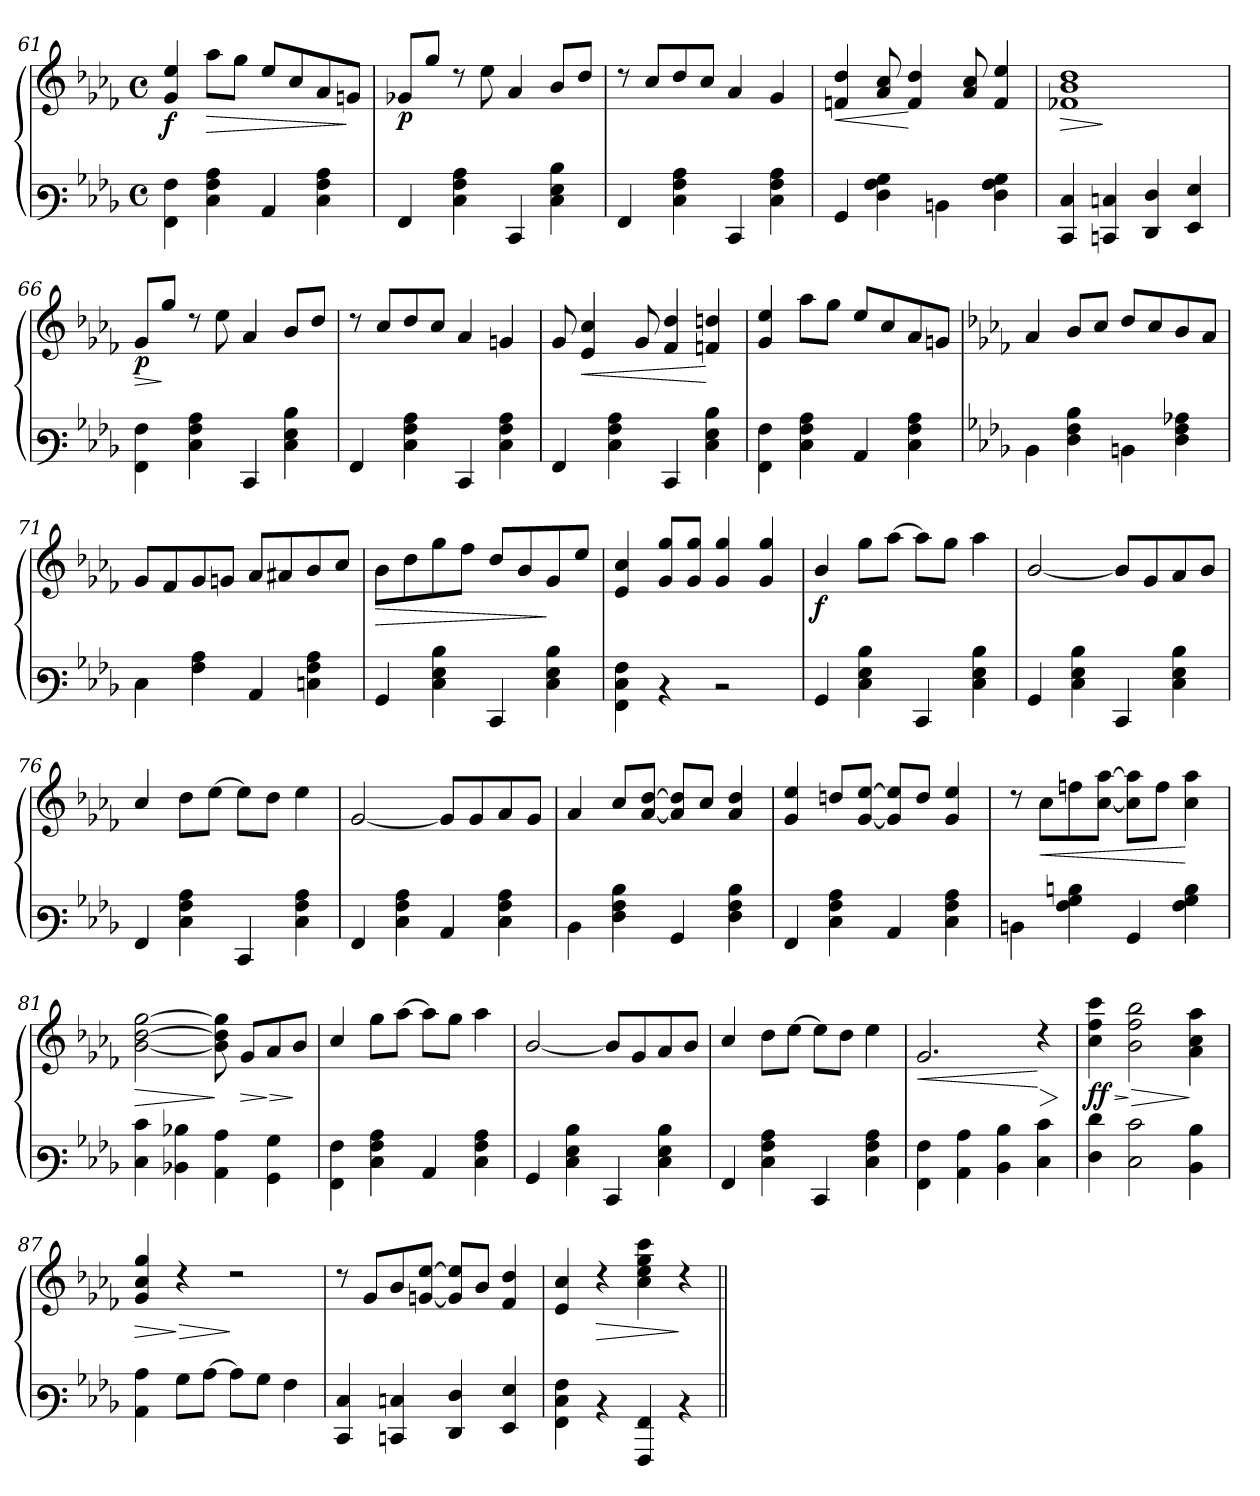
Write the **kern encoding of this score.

**kern	**kern	**dynam
*part1	*part1	*part1
*staff2	*staff1	*staff1/2
!!LO:LB:g=z
*clefF3	*clefG3	*
*k[b-e-a-d-]	*k[b-e-a-d-]	*
*M4/4	*M4/4	*
*met(c)	*met(c)	*
=61	=61	=61
!	!	!LO:DY:b
4AA-\ 4A-\	4e-/ 4cc/	f
!	!	!LO:HP:b
4E-\ 4A-\ 4c\	8ff\L	>
.	8ee-\J	.
4C/	8cc/L	.
.	8a-/	.
4E-\ 4A-\ 4c\	8f/	.
.	8en/J	]
=62	=62	=62
!	!	!LO:DY:b
4AA-/	8e-X/L	p
.	8ee-/J	.
4E-\ 4A-\ 4c\	8rb	.
.	8cc\	.
4EE-/	4f/	.
4E-\ 4G\ 4d-\	8g/L	.
.	8b-/J	.
=63	=63	=63
4AA-/	8rb	.
.	8a-/L	.
4E-\ 4A-\ 4c\	8b-/	.
.	8a-/J	.
4EE-/	4f/	.
4E-\ 4A-\ 4c\	4e-/	.
=64	=64	=64
!	!	!LO:HP:b
4BB-/	4dn/ 4b-/	<
4F\ 4A-\ 4B-\	8f/ 8a-/	.
.	4d/ 4b-/	[
4D\	.	.
.	8f/ 8a-/	.
4F\ 4A-\ 4B-\	4d/ 4cc/	.
=65	=65	=65
!	!	!LO:HP:b
*	*^	*
!	!	!	!LO:HP:n=1:b
4EE-/ 4E-/	1g 1b-	1d-X	> >
4EEn/ 4En/	.	.	]
4FF/ 4F/	.	.	.
4GG/ 4G/	.	.	.
*	*v	*v	*
.	.	]
!!LO:LB:g=z
=66	=66	=66
!	!	!LO:HP:b
!	!	!LO:DY:n=1:b
4AA-\ 4A-\	8e-/L	> p
.	8ee-/J	]
4E-\ 4A-\ 4c\	8rb	.
.	8cc\	.
4EE-/	4f/	.
4E-\ 4G\ 4d-\	8g/L	.
.	8b-/J	.
=67	=67	=67
4AA-/	8rb	.
.	8a-/L	.
4E-\ 4A-\ 4c\	8b-/	.
.	8a-/J	.
4EE-/	4f/	.
4E-\ 4A-\ 4c\	4en/	.
=68	=68	=68
4AA-/	8e-/	.
!	!	!LO:HP:b
.	4c/ 4a-/	<
4E-\ 4A-\ 4c\	.	.
.	8e-/	.
4EE-/	4d-/ 4b-/	.
4E-\ 4G\ 4d-\	4dn/ 4bn/	[
=69	=69	=69
4AA-\ 4A-\	4e-/ 4cc/	.
4E-\ 4A-\ 4c\	8ff\L	.
.	8ee-\J	.
4C/	8cc/L	.
.	8a-/	.
4E-\ 4A-\ 4c\	8f/	.
.	8en/J	.
!!LO:PB:g=z
=70	=70	=70
*k[b-e-a-d-]	*k[b-e-a-d-]	*
4D-\	4f/	.
4F\ 4A-\ 4d-\	8g/L	.
.	8a-/J	.
4Dn\	8b-/L	.
.	8a-/	.
4F\ 4A-\ 4c-X\	8g/	.
.	8f/J	.
=71	=71	=71
4E-\	8e-/L	.
.	8d-/	.
4A-\ 4c\	8e-/	.
.	8en/J	.
4C/	8f/L	.
.	8f#X/	.
4E\ 4A-\ 4c\	8g/	.
.	8a-/J	.
=72	=72	=72
!	!	!LO:HP:b
4BB-/	8g\L	>
.	8b-\	.
4E-\ 4G\ 4d-\	8ee-\	.
.	8dd-\J	.
4EE-/	8b-/L	.
.	8g/	.
4E-\ 4G\ 4d-\	8e-/	]
.	8cc/J	.
=73	=73	=73
4AA-\ 4E-\ 4A-\	4c/ 4a-/	.
4rD	8e-/ 8ee-/L	.
.	8e-/ 8ee-/J	.
2rE	4e-/ 4ee-/	.
.	4e-/ 4ee-/	.
!!LO:LB:g=z
=74	=74	=74
!	!	!LO:DY:b
4BB-/	4g/	f
4E-\ 4G\ 4d-\	8ee-\L	.
.	[>8ff\J	.
4EE-/	8ff\L]	.
.	8ee-\J	.
4E-\ 4G\ 4d-\	4ff\	.
=75	=75	=75
4BB-/	[<2g/	.
4E-\ 4G\ 4d-\	.	.
4EE-/	8g/L]	.
.	8e-/	.
4E-\ 4G\ 4d-\	8f/	.
.	8g/J	.
=76	=76	=76
4AA-/	4a-/	.
4E-\ 4A-\ 4c\	8b-\L	.
.	[>8cc\J	.
4EE-/	8cc\L]	.
.	8b-\J	.
4E-\ 4A-\ 4c\	4cc\	.
=77	=77	=77
4AA-/	[<2e-/	.
4E-\ 4A-\ 4c\	.	.
4C/	8e-/L]	.
.	8e-/	.
4E-\ 4A-\ 4c\	8f/	.
.	8e-/J	.
!!LO:LB:g=z
=78	=78	=78
4D-\	4f/	.
4F\ 4A-\ 4d-\	8a-/L	.
.	[<8f/ [>8b-/J	.
4BB-/	8f/] 8b-/]L	.
.	8a-/J	.
4F\ 4A-\ 4d-\	4f/ 4b-/	.
=79	=79	=79
4AA-/	4e-/ 4cc/	.
4E-\ 4A-\ 4c\	8bn/L	.
.	[<8e-/ [>8cc/J	.
4C/	8e-/] 8cc/]L	.
.	8b/J	.
4E-\ 4A-\ 4c\	4e-/ 4cc/	.
=80	=80	=80
4Dn\	8rb	.
!	!	!LO:HP:b
.	8a-\L	<
4A-\ 4B-\ 4dn\	8ddn\	.
.	[<8a-\ [>8ff\J	.
4BB-/	8a-\] 8ff\]L	.
.	8dd\J	.
4A-\ 4B-\ 4d\	4a-\ 4ff\	[
=81	=81	=81
!	!	!LO:HP:b
!	!	!LO:HP:n=1:b
4E-\ 4e-\	[<2g\ [<2b-\ [>2ee-\	> >
4D-X\ 4d-X\	.	.
4C\ 4c\	8g\] 8b-\] 8ee-\]	]
!	!	!LO:HP:n=1:b
.	8e-/L	] >
!	!	!LO:HP:n=1:b
4BB-\ 4B-\	8f/	] >
.	8g/J	]
!!LO:LB:g=z
=82	=82	=82
4AA-\ 4A-\	4a-/	.
4E-\ 4A-\ 4c\	8ee-\L	.
.	[>8ff\J	.
4C/	8ff\L]	.
.	8ee-\J	.
4E-\ 4A-\ 4c\	4ff\	.
=83	=83	=83
4BB-/	[<2g/	.
4E-\ 4G\ 4d-\	.	.
4EE-/	8g/L]	.
.	8e-/	.
4E-\ 4G\ 4d-\	8f/	.
.	8g/J	.
=84	=84	=84
4AA-/	4a-/	.
4E-\ 4A-\ 4c\	8b-\L	.
.	[>8cc\J	.
4EE-/	8cc\L]	.
.	8b-\J	.
4E-\ 4A-\ 4c\	4cc\	.
=85	=85	=85
!	!	!LO:HP:b
4AA-\ 4A-\	2.e-/	<
4C\ 4c\	.	.
4D-\ 4d-\	.	.
!	!	!LO:HP:n=1:b
4E-\ 4e-\	4rb	[ >
.	.	]
!!LO:LB:g=z
=86	=86	=86
!	!	!LO:HP:b
!	!	!LO:HP:n=1:b
!	!	!LO:HP:n=1:b
!	!	!LO:DY:n=1:b
!	!	!LO:DY:n=2:b
4F\ 4f\	4a-\ 4dd-\ 4aa-\	> > > f f
!	!	!LO:HP:n=1:b
!	!	!LO:HP:n=1:b
!	!	!LO:HP:n=1:b
2E-\ 2e-\	2g\ 2dd-\ 2gg\	] ] > > >
4D-\ 4d-\	4f\ 4a-\ 4ff\	] ]
.	.	] ]
=87	=87	=87
!	!	!LO:HP:b
4C\ 4c\	4e-/ 4a-/ 4ee-/	>
!	!	!LO:HP:n=1:b
8B-\L	4rb	] >
[>8c\J	.	.
8c\L]	2rb	]
8B-\J	.	.
4A-\	.	.
=88	=88	=88
4EE-/ 4E-/	8rb	.
.	8e-/L	.
4EEn/ 4En/	8g/	.
.	[<8e/ [>8cc/J	.
4FF/ 4F/	8e/] 8cc/]L	.
.	8g/J	.
4GG/ 4G/	4d-/ 4b-/	.
=89	=89	=89
4AA-\ 4E-\ 4A-\	4c/ 4a-/	.
!	!	!LO:HP:b
4rD	4rb	>
4AAA-/ 4AA-/	4a-\ 4cc\ 4ee-\ 4aa-\	.
4rD	4rb	]
=||	=||	=||
*-	*-	*-
